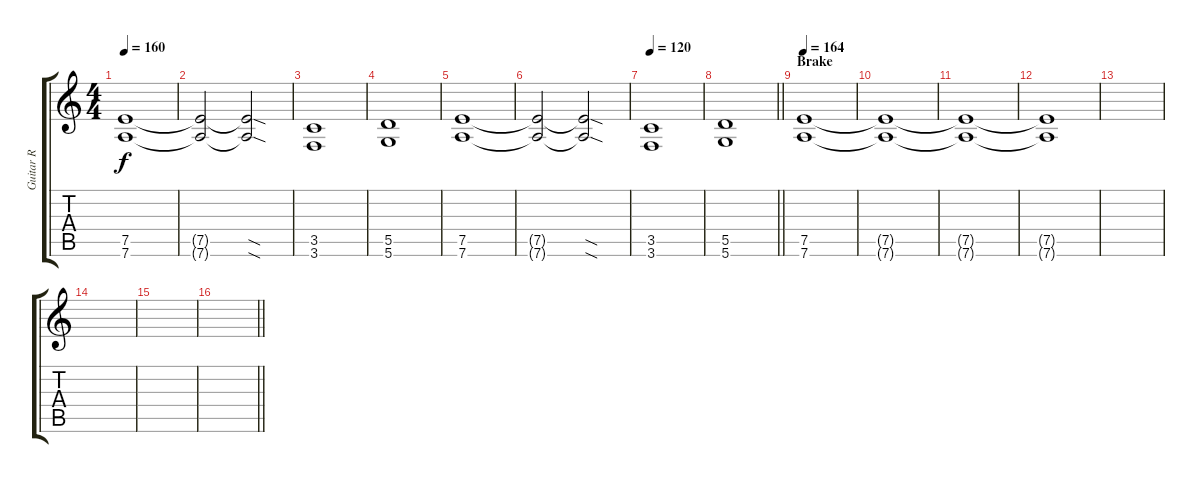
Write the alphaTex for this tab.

\track ("Guitar R" "Guitar R") {instrument overdrivenguitar}
\staff {score tabs}
\tuning (E4 B3 G3 D3 A2 D2) {hide}
\ts (4 4)
\tempo 160
\clef g2
\ks c
(7.5 7.6).1{dy f} |
(7.5{t} 7.6{t}).2 (7.5{sod t} 7.6{sod t}).2 |
(3.5 3.6).1 |
(5.5 5.6).1 |
(7.5 7.6).1 |
(7.5{t} 7.6{t}).2 (7.5{sod t} 7.6{sod t}).2 |
\tempo 120
(3.5 3.6).1 |
\barLineRight lightlight
(5.5 5.6).1 |
\section ("" "Brake")
\tempo 164
(7.5 7.6).1{volume 4} |
(7.5{t} 7.6{t}).1 |
(7.5{t} 7.6{t}).1 |
(7.5{t} 7.6{t}).1 |
|
|
|
\barLineRight lightlight
